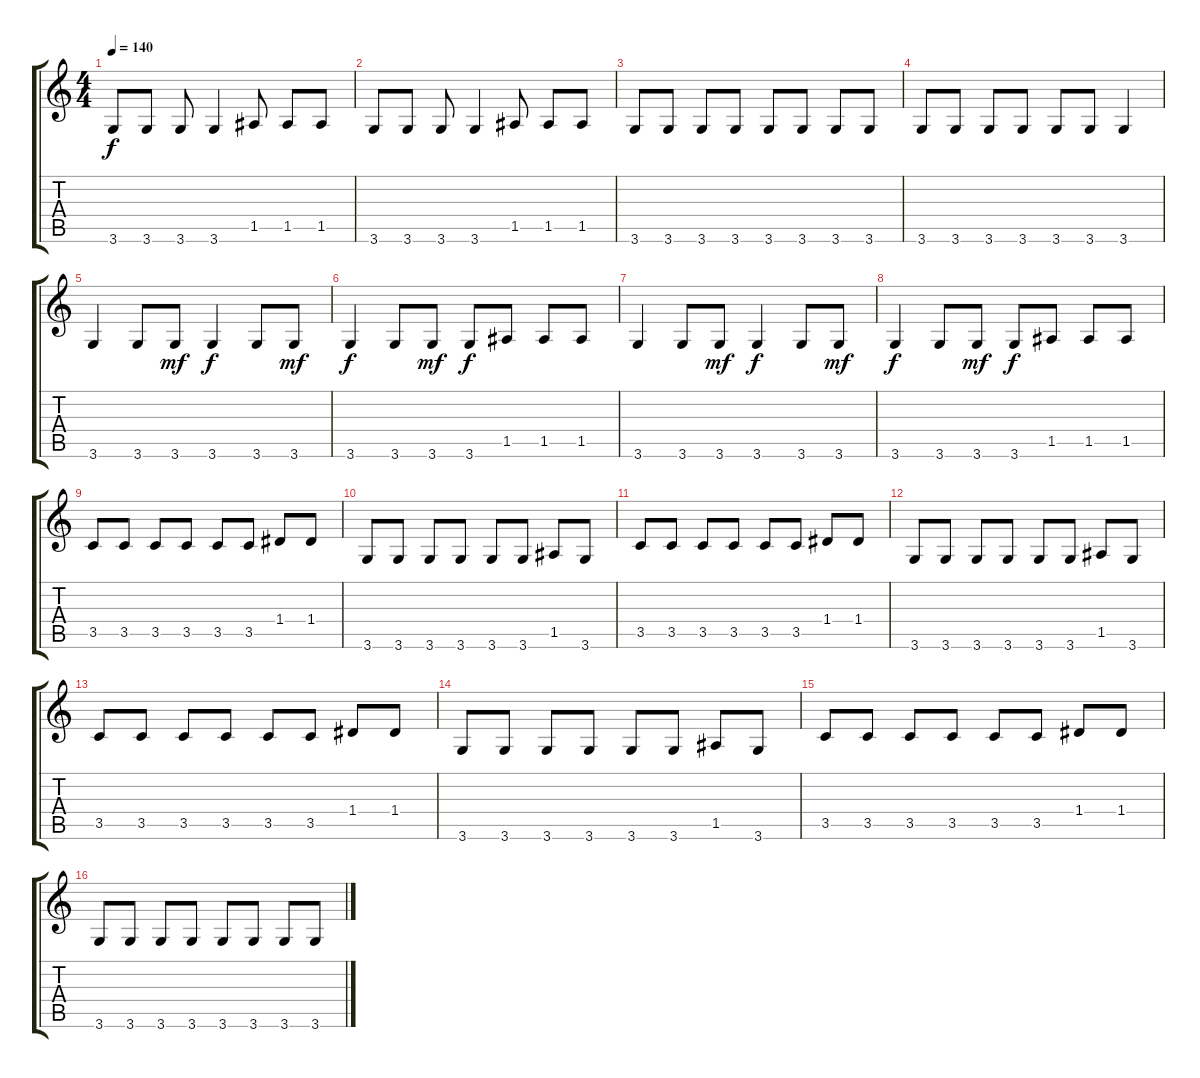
\track "" {instrument electricbassfinger}
\staff {score tabs}
\tuning (E4 B3 G3 D3 A2 E2) {hide}
\ts (4 4)
\tempo 140
\clef g2
\ks c
3.6.8{dy f} 3.6.8 3.6.8 3.6.4 1.5.8 1.5.8 1.5.8 |
3.6.8 3.6.8 3.6.8 3.6.4 1.5.8 1.5.8 1.5.8 |
3.6.8 3.6.8 3.6.8 3.6.8 3.6.8 3.6.8 3.6.8 3.6.8 |
3.6.8 3.6.8 3.6.8 3.6.8 3.6.8 3.6.8 3.6.4 |
3.6.4 3.6.8 3.6.8{dy mf} 3.6.4{dy f} 3.6.8 3.6.8{dy mf} |
3.6.4{dy f} 3.6.8 3.6.8{dy mf} 3.6.8{dy f} 1.5.8 1.5.8 1.5.8 |
3.6.4 3.6.8 3.6.8{dy mf} 3.6.4{dy f} 3.6.8 3.6.8{dy mf} |
3.6.4{dy f} 3.6.8 3.6.8{dy mf} 3.6.8{dy f} 1.5.8 1.5.8 1.5.8 |
3.5.8 3.5.8 3.5.8 3.5.8 3.5.8 3.5.8 1.4.8 1.4.8 |
3.6.8 3.6.8 3.6.8 3.6.8 3.6.8 3.6.8 1.5.8 3.6.8 |
3.5.8 3.5.8 3.5.8 3.5.8 3.5.8 3.5.8 1.4.8 1.4.8 |
3.6.8 3.6.8 3.6.8 3.6.8 3.6.8 3.6.8 1.5.8 3.6.8 |
3.5.8 3.5.8 3.5.8 3.5.8 3.5.8 3.5.8 1.4.8 1.4.8 |
3.6.8 3.6.8 3.6.8 3.6.8 3.6.8 3.6.8 1.5.8 3.6.8 |
3.5.8 3.5.8 3.5.8 3.5.8 3.5.8 3.5.8 1.4.8 1.4.8 |
3.6.8 3.6.8 3.6.8 3.6.8 3.6.8 3.6.8 3.6.8 3.6.8
